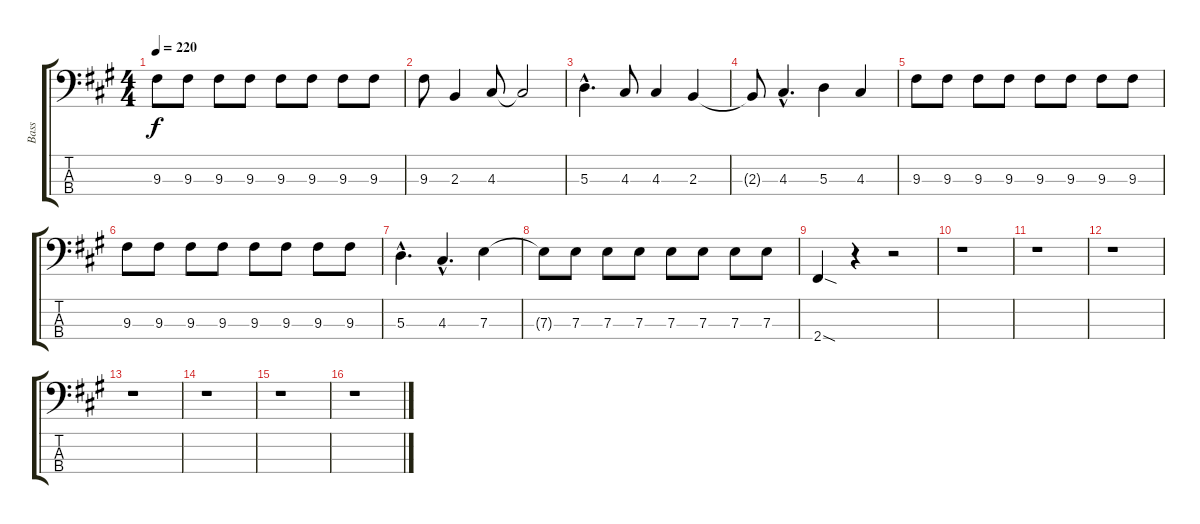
\track ("Bass" "Bass") {instrument slapbass1}
\staff {score tabs}
\tuning (G2 D2 A1 E1) {hide}
\ts (4 4)
\tempo 220
\clef f4
\ks a
9.3.8{dy f} 9.3.8 9.3.8 9.3.8 9.3.8 9.3.8 9.3.8 9.3.8 |
9.3.8 2.3.4 4.3.8 4.3{t}.2 |
5.3{hac}.4{d} 4.3.8 4.3.4 2.3.4 |
2.3{t}.8 4.3{hac}.4{d} 5.3.4 4.3.4 |
9.3.8 9.3.8 9.3.8 9.3.8 9.3.8 9.3.8 9.3.8 9.3.8 |
9.3.8 9.3.8 9.3.8 9.3.8 9.3.8 9.3.8 9.3.8 9.3.8 |
5.3{hac}.4{d} 4.3{hac}.4{d} 7.3.4 |
7.3{t}.8 7.3.8 7.3.8 7.3.8 7.3.8 7.3.8 7.3.8 7.3.8 |
2.4{sod}.4 r.4 r.2 |
r.1 |
r.1 |
r.1 |
r.1 |
r.1 |
r.1 |
r.1
